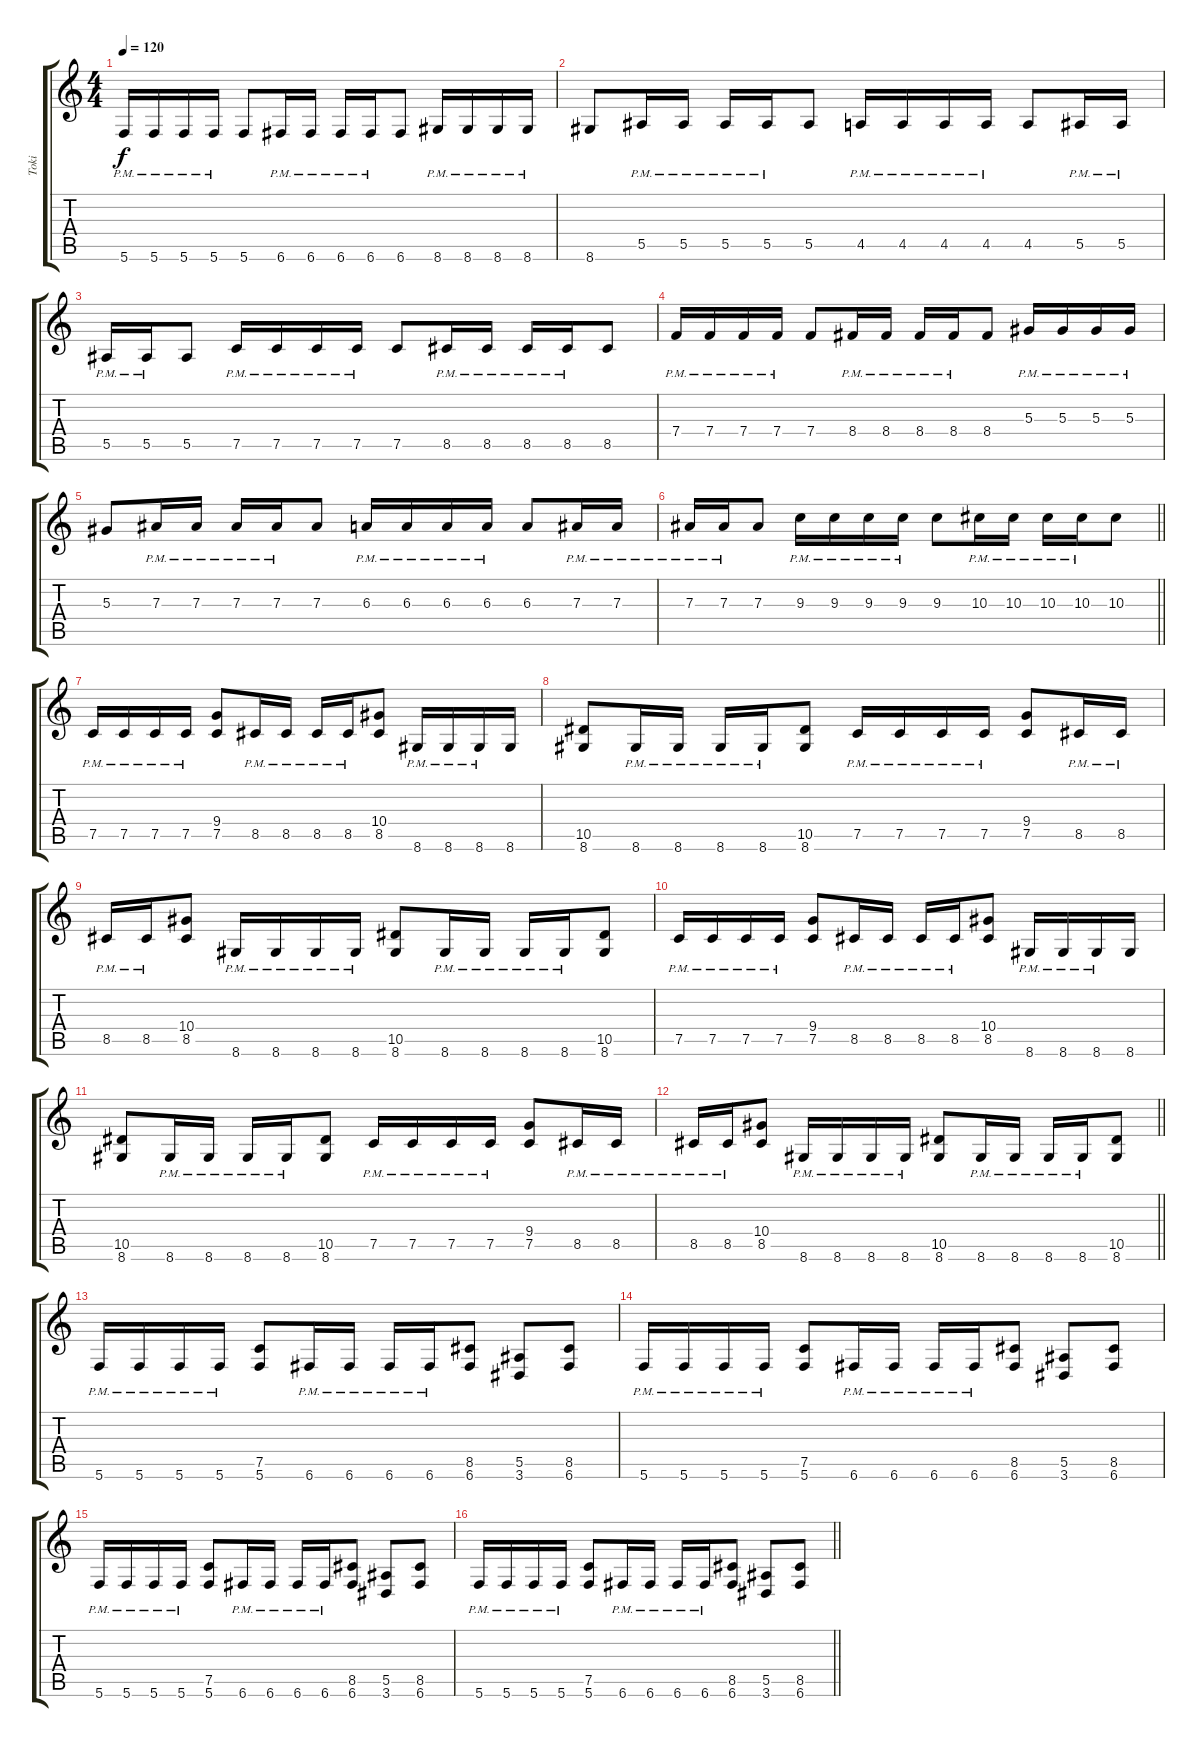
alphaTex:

\track ("Toki" "Toki") {instrument distortionguitar}
\staff {score tabs}
\tuning (C4 G3 Eb3 Bb2 F2 C2) {hide}
\ts (4 4)
\tempo 120
\clef g2
\ks c
5.6{pm}.16{dy f} 5.6{pm}.16 5.6{pm}.16 5.6{pm}.16 5.6.8 6.6{pm}.16 6.6{pm}.16 6.6{pm}.16 6.6{pm}.16 6.6.8 8.6{pm}.16 8.6{pm}.16 8.6{pm}.16 8.6{pm}.16 |
8.6.8 5.5{pm}.16 5.5{pm}.16 5.5{pm}.16 5.5{pm}.16 5.5.8 4.5{pm}.16 4.5{pm}.16 4.5{pm}.16 4.5{pm}.16 4.5.8 5.5{pm}.16 5.5{pm}.16 |
5.5{pm}.16 5.5{pm}.16 5.5.8 7.5{pm}.16 7.5{pm}.16 7.5{pm}.16 7.5{pm}.16 7.5.8 8.5{pm}.16 8.5{pm}.16 8.5{pm}.16 8.5{pm}.16 8.5.8 |
7.4{pm}.16 7.4{pm}.16 7.4{pm}.16 7.4{pm}.16 7.4.8 8.4{pm}.16 8.4{pm}.16 8.4{pm}.16 8.4{pm}.16 8.4.8 5.3{pm}.16 5.3{pm}.16 5.3{pm}.16 5.3{pm}.16 |
5.3.8 7.3{pm}.16 7.3{pm}.16 7.3{pm}.16 7.3{pm}.16 7.3.8 6.3{pm}.16 6.3{pm}.16 6.3{pm}.16 6.3{pm}.16 6.3.8 7.3{pm}.16 7.3{pm}.16 |
\barLineRight lightlight
7.3{pm}.16 7.3{pm}.16 7.3.8 9.3{pm}.16 9.3{pm}.16 9.3{pm}.16 9.3{pm}.16 9.3.8 10.3{pm}.16 10.3{pm}.16 10.3{pm}.16 10.3{pm}.16 10.3.8 |
7.5{pm}.16 7.5{pm}.16 7.5{pm}.16 7.5{pm}.16 (9.4 7.5).8 8.5{pm}.16 8.5{pm}.16 8.5{pm}.16 8.5{pm}.16 (10.4 8.5).8 8.6{pm}.16 8.6{pm}.16 8.6{pm}.16 8.6.16 |
(10.5 8.6).8 8.6{pm}.16 8.6{pm}.16 8.6{pm}.16 8.6{pm}.16 (10.5 8.6).8 7.5{pm}.16 7.5{pm}.16 7.5{pm}.16 7.5{pm}.16 (9.4 7.5).8 8.5{pm}.16 8.5{pm}.16 |
8.5{pm}.16 8.5{pm}.16 (10.4 8.5).8 8.6{pm}.16 8.6{pm}.16 8.6{pm}.16 8.6{pm}.16 (10.5 8.6).8 8.6{pm}.16 8.6{pm}.16 8.6{pm}.16 8.6{pm}.16 (10.5 8.6).8 |
7.5{pm}.16 7.5{pm}.16 7.5{pm}.16 7.5{pm}.16 (9.4 7.5).8 8.5{pm}.16 8.5{pm}.16 8.5{pm}.16 8.5{pm}.16 (10.4 8.5).8 8.6{pm}.16 8.6{pm}.16 8.6{pm}.16 8.6.16 |
(10.5 8.6).8 8.6{pm}.16 8.6{pm}.16 8.6{pm}.16 8.6{pm}.16 (10.5 8.6).8 7.5{pm}.16 7.5{pm}.16 7.5{pm}.16 7.5{pm}.16 (9.4 7.5).8 8.5{pm}.16 8.5{pm}.16 |
\barLineRight lightlight
8.5{pm}.16 8.5{pm}.16 (10.4 8.5).8 8.6{pm}.16 8.6{pm}.16 8.6{pm}.16 8.6{pm}.16 (10.5 8.6).8 8.6{pm}.16 8.6{pm}.16 8.6{pm}.16 8.6{pm}.16 (10.5 8.6).8 |
5.6{pm}.16{balance 8} 5.6{pm}.16 5.6{pm}.16 5.6{pm}.16 (7.5 5.6).8 6.6{pm}.16 6.6{pm}.16 6.6{pm}.16 6.6{pm}.16 (8.5 6.6).8 (5.5 3.6).8 (8.5 6.6).8 |
5.6{pm}.16 5.6{pm}.16 5.6{pm}.16 5.6{pm}.16 (7.5 5.6).8 6.6{pm}.16 6.6{pm}.16 6.6{pm}.16 6.6{pm}.16 (8.5 6.6).8 (5.5 3.6).8 (8.5 6.6).8 |
5.6{pm}.16 5.6{pm}.16 5.6{pm}.16 5.6{pm}.16 (7.5 5.6).8 6.6{pm}.16 6.6{pm}.16 6.6{pm}.16 6.6{pm}.16 (8.5 6.6).8 (5.5 3.6).8 (8.5 6.6).8 |
\barLineRight lightlight
5.6{pm}.16 5.6{pm}.16 5.6{pm}.16 5.6{pm}.16 (7.5 5.6).8 6.6{pm}.16 6.6{pm}.16 6.6{pm}.16 6.6{pm}.16 (8.5 6.6).8 (5.5 3.6).8 (8.5 6.6).8
